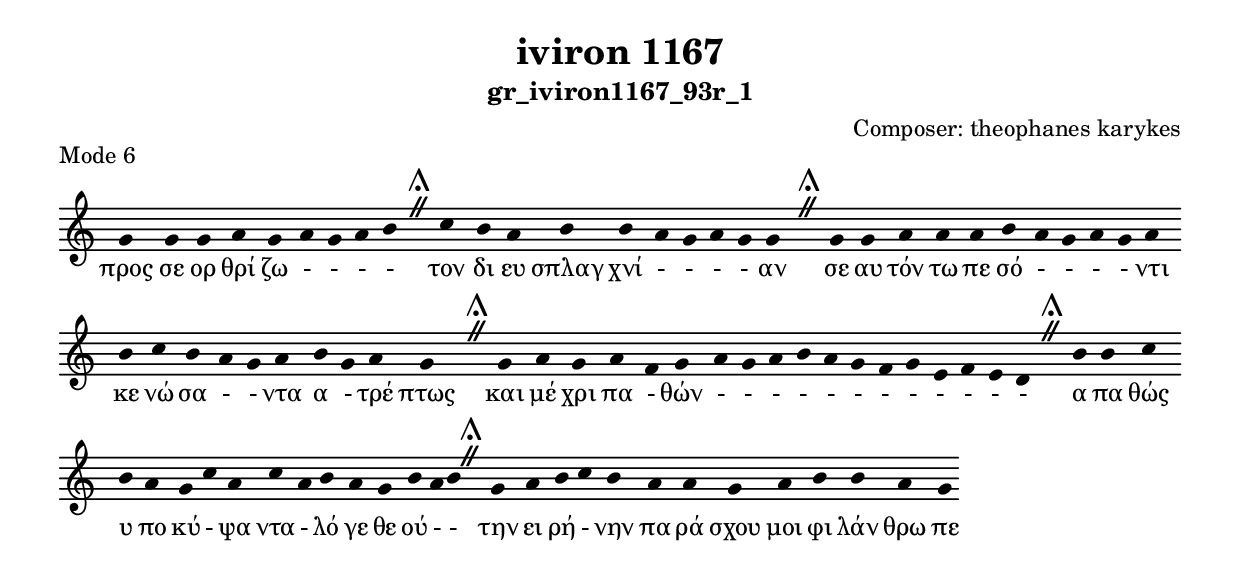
\include "gregorian.ly"

	\header {
 	  title = "iviron 1167"
	  subtitle = "gr_iviron1167_93r_1"
	  composer = "Composer: theophanes karykes"
	  piece = "Mode 6"
	}

	chant = {
	  g'4 g'4 g'4 a'4 g'4 a'4 g'4 a'4 b'4 \divisioMaior
 c''4 b'4 a'4 b'4 b'4 a'4 g'4 a'4 g'4 g'4 \divisioMaior
 g'4 g'4 a'4 a'4 a'4 b'4 a'4 g'4 a'4 g'4 a'4 b'4 c''4 b'4 a'4 g'4 a'4 b'4 g'4 a'4 g'4 \divisioMaior
 g'4 a'4 g'4 a'4 f'4 g'4 a'4 g'4 a'4 b'4 a'4 g'4 f'4 g'4 e'4 f'4 e'4 d'4 \divisioMaior
 b'4 b'4 c''4 b'4 a'4 g'4 c''4 a'4 c''4 a'4 b'4 a'4 g'4 b'4 a'4 b'4 \divisioMaior
 g'4 a'4 b'4 c''4 b'4 a'4 a'4 g'4 a'4 b'4 b'4 a'4 g'4\finalis
	}

	verba = \lyricmode {προς σε ορ θρί ζω -  -  -  - 
τον δι ευ σπλαγ χνί -  -  -  - αν 
σε αυ τόν τω πε σό -  -  -  - ντι κε νώ σα -  - ντα α - τρέ πτως 
και μέ χρι πα - θών -  -  -  -  -  -  -  -  -  -  -  - 
α πα θώς υ πο κύ - ψα ντα - λό γε θε ού -  - 
την ει ρή - νην πα ρά σχου μοι φι λάν θρω πε 
	}


	\score {
	  \new Staff <<
	  \new Voice = "melody" \chant
	  \new Lyrics = "one" \lyricsto melody \verba
	  >>
	  \layout {
	    \context {
	      \Staff
	      \remove "Time_signature_engraver"
	      \remove "Bar_engraver"
	    }
	    \context {
	      \Voice
	      \remove "Stem_engraver"
	    }
	  }
	}